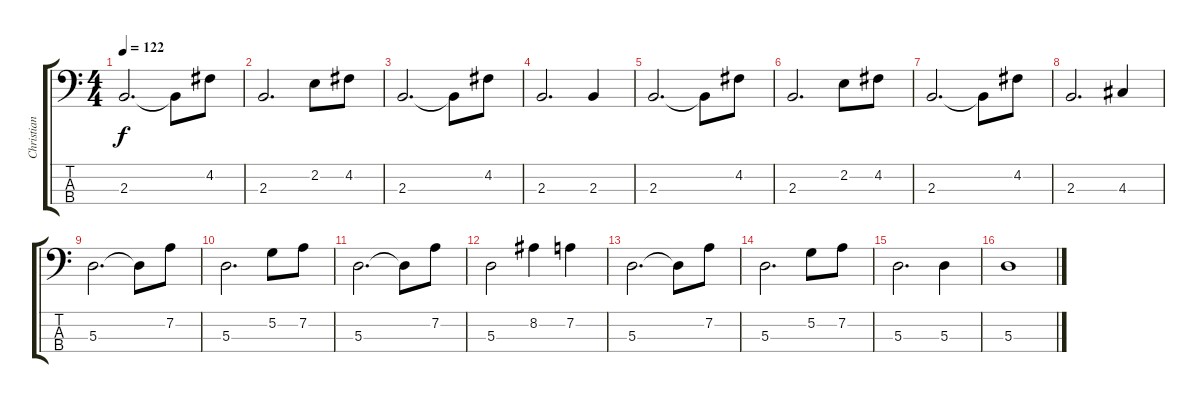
\track ("Christian" "Christian") {instrument electricbassfinger}
\staff {score tabs}
\tuning (G2 D2 A1 E1) {hide}
\ts (4 4)
\tempo 122
\clef f4
\ks c
2.3.2{d dy f} 2.3{t}.8 4.2.8 |
2.3.2{d} 2.2.8 4.2.8 |
2.3.2{d} 2.3{t}.8 4.2.8 |
2.3.2{d} 2.3.4 |
2.3.2{d} 2.3{t}.8 4.2.8 |
2.3.2{d} 2.2.8 4.2.8 |
2.3.2{d} 2.3{t}.8 4.2.8 |
2.3.2{d} 4.3.4 |
5.3.2{d} 5.3{t}.8 7.2.8 |
5.3.2{d} 5.2.8 7.2.8 |
5.3.2{d} 5.3{t}.8 7.2.8 |
5.3.2 8.2.4 7.2.4 |
5.3.2{d} 5.3{t}.8 7.2.8 |
5.3.2{d} 5.2.8 7.2.8 |
5.3.2{d} 5.3.4 |
5.3.1
